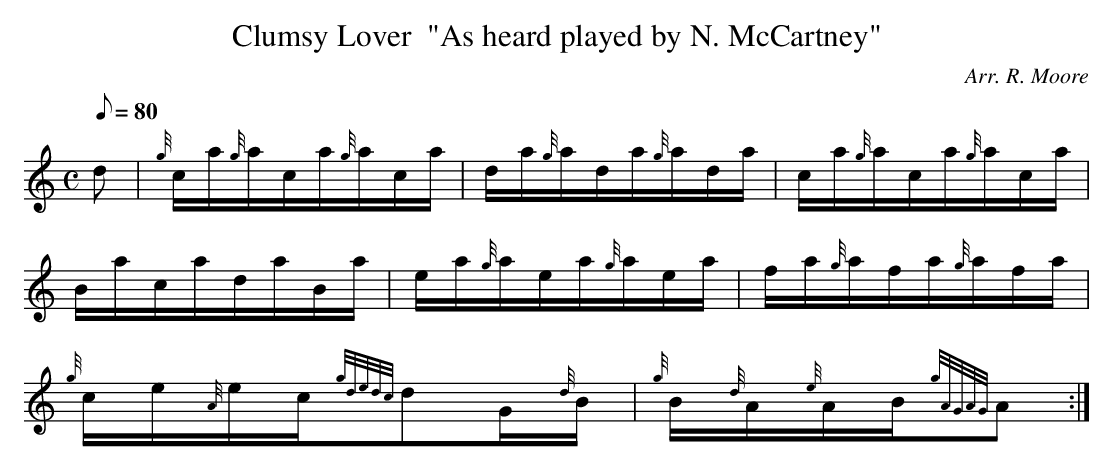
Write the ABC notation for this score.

X:1
T:Clumsy Lover  "As heard played by N. McCartney"
M:C
L:1/8
Q:80
C:Arr. R. Moore
K:HP
d | \
{g}c/2a/2{g}a/2c/2a/2{g}a/2c/2a/2 | \
d/2a/2{g}a/2d/2a/2{g}a/2d/2a/2 | \
c/2a/2{g}a/2c/2a/2{g}a/2c/2a/2 |
B/2a/2c/2a/2d/2a/2B/2a/2 | \
e/2a/2{g}a/2e/2a/2{g}a/2e/2a/2 | \
f/2a/2{g}a/2f/2a/2{g}a/2f/2a/2 |
{g}c/2e/2{A}e/2c/2{gdedc}dG/2{d}B/2 | \
{g}B/2{d}A/2{e}A/2B/2{gAGAG}A :|
